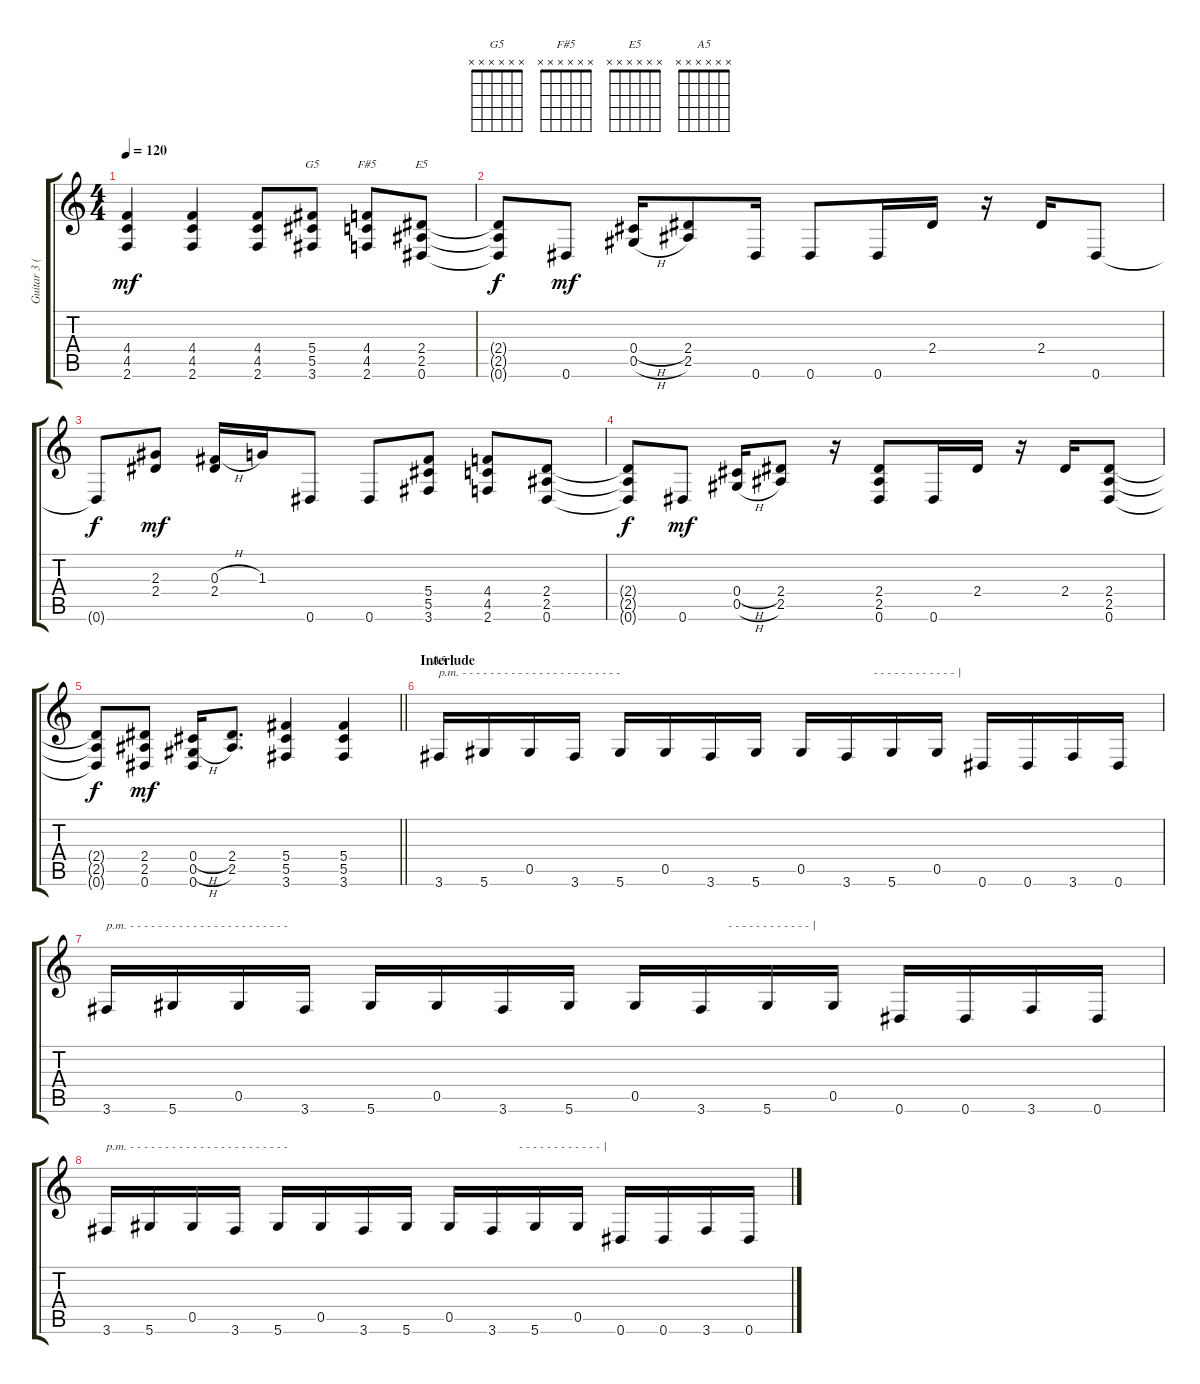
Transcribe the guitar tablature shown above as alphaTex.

\track ("Guitar 3 (Izzy)" "Guitar 3 (") {instrument overdrivenguitar}
\staff {score tabs}
\tuning (Eb4 Bb3 Gb3 Db3 Ab2 Eb2) {hide}
\chord ("G5" x x x x x x)
\chord ("F#5" x x x x x x)
\chord ("E5" x x x x x x)
\chord ("A5" x x x x x x)
\ts (4 4)
\tempo 120
\clef g2
\ks c
(4.4{t} 4.5{t} 2.6{t}).4{dy mf} (4.4 4.5 2.6).4 (4.4 4.5 2.6).8 (5.4 5.5 3.6).8{ch "G5"} (4.4 4.5 2.6).8{ch "F#5"} (2.4 2.5 0.6).8{ch "E5"} |
(2.4{t} 2.5{t} 0.6{t}).8{dy f} 0.6.8{dy mf} (0.4{h} 0.5{h}).16 (2.4 2.5).8 0.6.16 0.6.8 0.6.16 2.4.16 r.16 2.4.16 0.6.8 |
0.6{t}.8{dy f} (2.3 2.4).8{dy mf} (0.3{h} 2.4).16 1.3.16 0.6.8 0.6.8 (5.4 5.5 3.6).8 (4.4 4.5 2.6).8 (2.4 2.5 0.6).8 |
(2.4{t} 2.5{t} 0.6{t}).8{dy f} 0.6.8{dy mf} (0.4{h} 0.5{h}).16 (2.4 2.5).8 r.16 (2.4 2.5 0.6).8 0.6.16 2.4.16 r.16 2.4.16 (2.4 2.5 0.6).8 |
\barLineRight lightlight
(2.4{t} 2.5{t} 0.6{t}).8{dy f} (2.4 2.5 0.6).8{dy mf} (0.4{h} 0.5{h} 0.6).16 (2.4 2.5).8{d} (5.4 5.5 3.6).4 (5.4 5.5 3.6).4 |
\section ("" "Interlude")
3.6.16{ch "A5" txt "p.m. - - - - - - - - - - - - - - - - - - - - - - -"} 5.6.16 0.5.16 3.6.16 5.6.16 0.5.16 3.6.16 5.6.16 0.5.16 3.6.16{txt "         - - - - - - - - - - - - |"} 5.6.16 0.5.16 0.6.16 0.6.16 3.6.16 0.6.16 |
3.6.16{txt "p.m. - - - - - - - - - - - - - - - - - - - - - - -"} 5.6.16 0.5.16 3.6.16 5.6.16 0.5.16 3.6.16 5.6.16 0.5.16 3.6.16{txt "         - - - - - - - - - - - - |"} 5.6.16 0.5.16 0.6.16 0.6.16 3.6.16 0.6.16 |
3.6.16{txt "p.m. - - - - - - - - - - - - - - - - - - - - - - -"} 5.6.16 0.5.16 3.6.16 5.6.16 0.5.16 3.6.16 5.6.16 0.5.16 3.6.16{txt "         - - - - - - - - - - - - |"} 5.6.16 0.5.16 0.6.16 0.6.16 3.6.16 0.6.16
